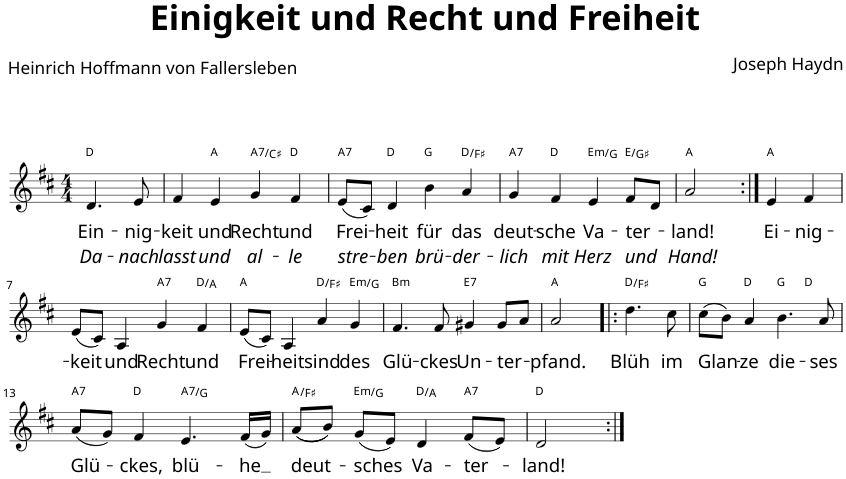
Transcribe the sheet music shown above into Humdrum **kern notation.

**kern	**text	**text	**harte
*part1	*part1	*part1	*part1
*staff1	*staff1	*staff1	*
*I"P1	*	*	*
*clefG2	*	*	*
*k[f#c#]	*	*	*
*D:	*	*	*
*M4/4	*	*	*
=1	=1	=1	=1
!	!LO:LY:b	!LO:LY:b	!
4.d/	Ein-	Da-	D:maj
!	!LO:LY:b	!LO:LY:b	!
8e/	-nig-	-nach	.
=2	=2	=2	=2
!	!LO:LY:b	!LO:LY:b	!
4f#/	-keit	lasst	.
!	!LO:LY:b	!LO:LY:b	!
4e/	und	und	A:maj
!	!LO:LY:b	!LO:LY:b	!LO:H:kt=7
4g/	Recht	al-	A:7/3
!	!LO:LY:b	!LO:LY:b	!
4f#/	und	-le	D:maj
=3	=3	=3	=3
!	!LO:LY:b	!LO:LY:b	!LO:H:kt=7
(8e/L	Frei-	stre-	A:7
8c#/J)	.	.	.
!	!LO:LY:b	!LO:LY:b	!
4d/	-heit	-ben	D:maj
!	!LO:LY:b	!LO:LY:b	!
4b\	für	brü-	G:maj
!	!LO:LY:b	!LO:LY:b	!
4a/	das	-der-	D:maj/3
=4	=4	=4	=4
!	!LO:LY:b	!LO:LY:b	!LO:H:kt=7
4g/	deut-	-lich	A:7
!	!LO:LY:b	!LO:LY:b	!
4f#/	-sche	mit	D:maj
!	!LO:LY:b	!LO:LY:b	!LO:H:kt=m
4e/	Va-	Herz	E:min/b3
!	!LO:LY:b	!LO:LY:b	!
8f#/L	-ter-	und	E:maj/3
8d/J	.	.	.
=5	=5	=5	=5
!	!LO:LY:b	!LO:LY:b	!
2a/	-land!	Hand!	A:maj
=6:|!	=6:|!	=6:|!	=6:|!
!	!LO:LY:b	!	!
4e/	Ei-	.	A:maj
!	!LO:LY:b	!	!
4f#/	-nig-	.	.
!!LO:LB:g=z
=7	=7	=7	=7
!	!LO:LY:b	!	!
(8e/L	-keit	.	.
8c#/J)	.	.	.
!	!LO:LY:b	!	!
4A/	und	.	.
!	!LO:LY:b	!	!LO:H:kt=7
4g/	Recht	.	A:7
!	!LO:LY:b	!	!
4f#/	und	.	D:maj/5
=8	=8	=8	=8
!	!LO:LY:b	!	!
(8e/L	Frei-	.	A:maj
8c#/J)	.	.	.
!	!LO:LY:b	!	!
4A/	-heit	.	.
!	!LO:LY:b	!	!
4a/	sind	.	D:maj/3
!	!LO:LY:b	!	!LO:H:kt=m
4g/	des	.	E:min/b3
=9	=9	=9	=9
!	!LO:LY:b	!	!LO:H:kt=m
4.f#/	Glü-	.	B:min
!	!LO:LY:b	!	!
8f#/	-ckes	.	.
!	!LO:LY:b	!	!LO:H:kt=7
4g#X/	Un-	.	E:7
!	!LO:LY:b	!	!
8g#/L	-ter-	.	.
8a/J	.	.	.
=10	=10	=10	=10
!	!LO:LY:b	!	!
2a/	-pfand.	.	A:maj
=11!|:	=11!|:	=11!|:	=11!|:
!	!LO:LY:b	!	!
4.dd\	Blüh	.	D:maj/3
!	!LO:LY:b	!	!
8cc#\	im	.	.
=12	=12	=12	=12
!	!LO:LY:b	!	!
*^	*	*	*
(8cc#\L	2.ryy	Glan-	.	G:maj
8b\J)	.	.	.	.
!	!	!LO:LY:b	!	!
4a/	.	-ze	.	D:maj
!	!	!LO:LY:b	!	!
4.b\	.	die-	.	G:maj
.	4ryy	.	.	D:maj
!	!	!LO:LY:b	!	!
8a/	.	-ses	.	.
!!LO:LB:g=z	!!
=13	=13	=13	=13	=13
!	!	!LO:LY:b	!	!LO:H:kt=7
*v	*v	*	*	*
(8a/L	Glü-	.	A:7
8g/J)	.	.	.
!	!LO:LY:b	!	!
4f#/	-ckes,	.	D:maj
!	!LO:LY:b	!	!LO:H:kt=7
4.e/	blü-	.	A:7/b7
!	!LO:LY:b	!	!
(16f#/LL	-he	.	.
16g/JJ)	.	.	.
=14	=14	=14	=14
!	!LO:LY:b	!	!
((8a/L	deut-	.	A:maj/6
8b/J))	.	.	.
!	!LO:LY:b	!	!LO:H:kt=m
(8g/L	-sches	.	E:min/b3
8e/J)	.	.	.
!	!LO:LY:b	!	!
4d/	Va-	.	D:maj/5
!	!LO:LY:b	!	!LO:H:kt=7
(8f#/L	-ter-	.	A:7
8e/J)	.	.	.
=15	=15	=15	=15
!	!LO:LY:b	!	!
2d/	-land!	.	D:maj
=:|!	=:|!	=:|!	=:|!
*-	*-	*-	*-
